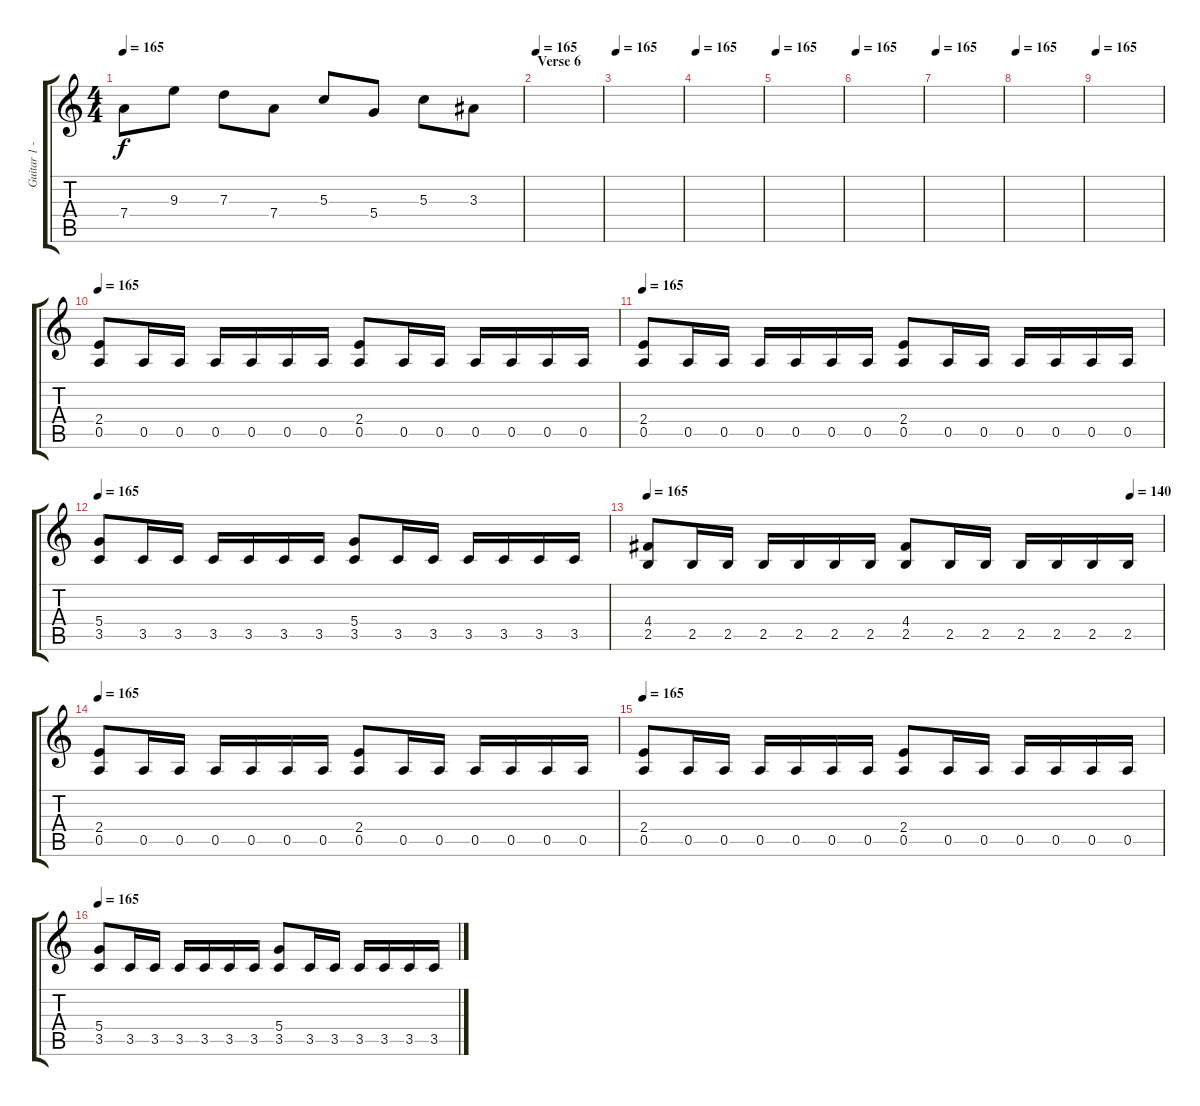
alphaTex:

\track ("Guitar 1 - Pato" "Guitar 1 -") {instrument distortionguitar}
\staff {score tabs}
\tuning (E4 B3 G3 D3 A2 E2) {hide}
\ts (4 4)
\tempo 165
\clef g2
\ks c
7.4.8{dy f} 9.3.8 7.3.8 7.4.8 5.3.8 5.4.8 5.3.8 3.3.8 |
\section ("" "Verse 6")
\tempo 165
|
\tempo 165
|
\tempo 165
|
\tempo 165
|
\tempo 165
|
\tempo 165
|
\tempo 165
|
\tempo 165
|
\tempo 165
(2.4 0.5).8{volume 13 balance 11} 0.5.16 0.5.16 0.5.16 0.5.16 0.5.16 0.5.16 (2.4 0.5).8 0.5.16 0.5.16 0.5.16 0.5.16 0.5.16 0.5.16 |
\tempo 165
(2.4 0.5).8{volume 13 balance 11} 0.5.16 0.5.16 0.5.16 0.5.16 0.5.16 0.5.16 (2.4 0.5).8 0.5.16 0.5.16 0.5.16 0.5.16 0.5.16 0.5.16 |
\tempo 165
(5.4 3.5).8{volume 13 balance 11} 3.5.16 3.5.16 3.5.16 3.5.16 3.5.16 3.5.16 (5.4 3.5).8 3.5.16 3.5.16 3.5.16 3.5.16 3.5.16 3.5.16 |
\tempo 165
\tempo (140 0.9375)
(4.4 2.5).8{volume 13 balance 11} 2.5.16 2.5.16 2.5.16 2.5.16 2.5.16 2.5.16 (4.4 2.5).8 2.5.16 2.5.16 2.5.16 2.5.16 2.5.16 2.5.16 |
\tempo 165
(2.4 0.5).8{volume 13 balance 11} 0.5.16 0.5.16 0.5.16 0.5.16 0.5.16 0.5.16 (2.4 0.5).8 0.5.16 0.5.16 0.5.16 0.5.16 0.5.16 0.5.16 |
\tempo 165
(2.4 0.5).8{volume 13 balance 11} 0.5.16 0.5.16 0.5.16 0.5.16 0.5.16 0.5.16 (2.4 0.5).8 0.5.16 0.5.16 0.5.16 0.5.16 0.5.16 0.5.16 |
\tempo 165
(5.4 3.5).8{volume 13 balance 11} 3.5.16 3.5.16 3.5.16 3.5.16 3.5.16 3.5.16 (5.4 3.5).8 3.5.16 3.5.16 3.5.16 3.5.16 3.5.16 3.5.16
